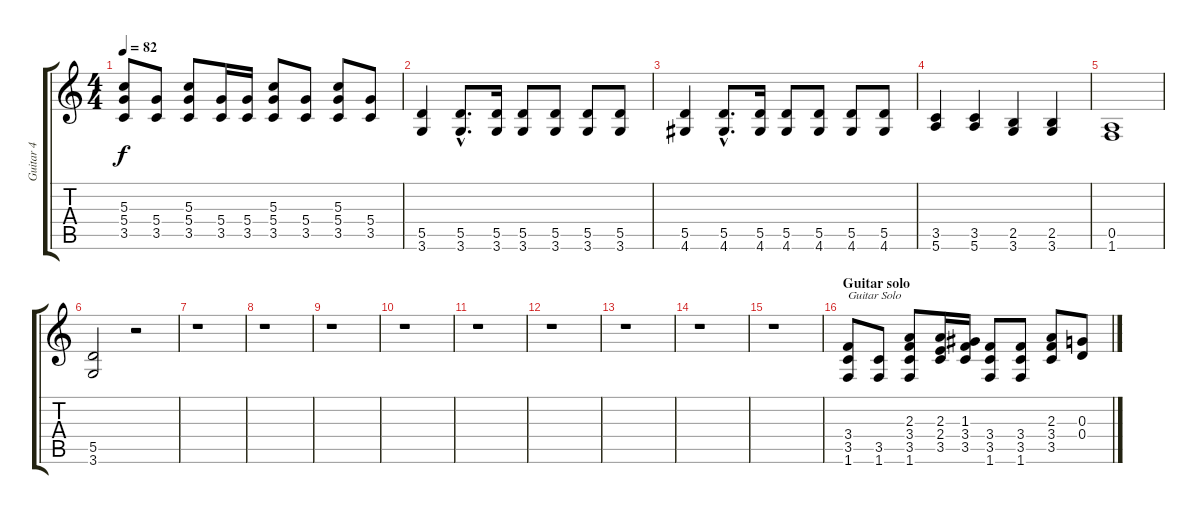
\track ("Guitar 4" "Guitar 4") {instrument overdrivenguitar}
\staff {score tabs}
\tuning (E4 B3 G3 D3 A2 E2) {hide}
\ts (4 4)
\tempo 82
\clef g2
\ks c
(5.3 5.4 3.5).8{dy f} (5.4 3.5).8 (5.3 5.4 3.5).8 (5.4 3.5).16 (5.4 3.5).16 (5.3 5.4 3.5).8 (5.4 3.5).8 (5.3 5.4 3.5).8 (5.4 3.5).8 |
(5.5 3.6).4 (5.5{hac} 3.6{hac}).8{d} (5.5 3.6).16 (5.5 3.6).8 (5.5 3.6).8 (5.5 3.6).8 (5.5 3.6).8 |
(5.5 4.6).4 (5.5{hac} 4.6{hac}).8{d} (5.5 4.6).16 (5.5 4.6).8 (5.5 4.6).8 (5.5 4.6).8 (5.5 4.6).8 |
(3.5 5.6).4 (3.5 5.6).4 (2.5 3.6).4 (2.5 3.6).4 |
(0.5 1.6).1 |
(5.5 3.6).2 r.2 |
r.1 |
r.1 |
r.1 |
r.1 |
r.1 |
r.1 |
r.1 |
r.1 |
r.1 |
\section ("" "Guitar solo")
(3.4 3.5 1.6).8{txt "Guitar Solo"} (3.5 1.6).8 (2.3 3.4 3.5 1.6).8 (2.3 2.4 3.5).16 (1.3 3.4 3.5).16 (3.4 3.5 1.6).8 (3.4 3.5 1.6).8 (2.3 3.4 3.5).8 (0.3 0.4).8
